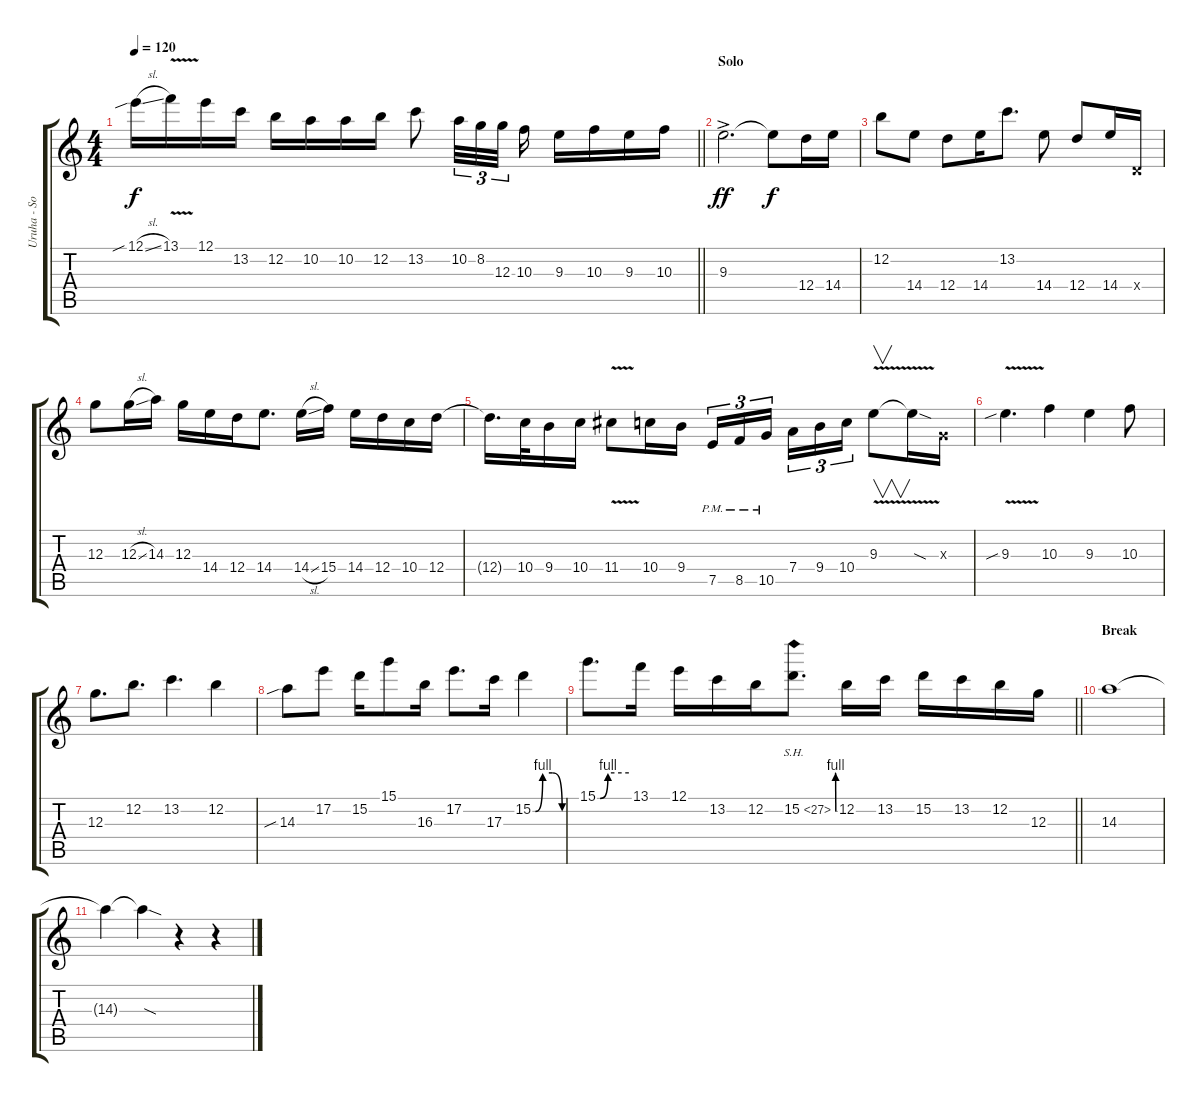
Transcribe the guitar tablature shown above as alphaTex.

\track ("Uruha - Solo Guitar" "Uruha - So") {instrument overdrivenguitar}
\staff {score tabs}
\tuning (E4 B3 G3 D3 A2 E2) {hide}
\ts (4 4)
\tempo 120
\clef g2
\barLineRight lightlight
\ks c
12.1{sib sl}.16{dy f} 13.1{v}.16 12.1.16 13.2.16 12.2.16 10.2.16 10.2.16 12.2.16 13.2.8 10.2.32{tu (3 2)} 8.2.32{tu (3 2)} 12.3.32{tu (3 2) beam splitsecondary} 10.3.16 9.3.16 10.3.16 9.3.16 10.3.16 |
\section ("" "Solo")
9.3{ac}.2{d dy ff volume 14} 9.3{t}.8{dy f} 12.4.16 14.4.16 |
12.2.8 14.4.8 12.4.8 14.4.16 13.2.8{d} 14.4.8 12.4.8 14.4.16 0.4{x}.16 |
12.3.8 12.3{sl}.16 14.3.16 12.3.16 14.4.16 12.4.16 14.4.8{d} 14.4{sl}.16 15.4.16 14.4.16 12.4.16 10.4.16 12.4.16 |
12.4{t}.16{d} 10.4.32 9.4.16 10.4.16 11.4{v}.8 10.4.16 9.4.16 7.5{pm}.16{tu (3 2)} 8.5{pm}.16{tu (3 2)} 10.5{pm}.16{tu (3 2) beam splitsecondary} 7.4.16{tu (3 2)} 9.4.16{tu (3 2)} 10.4.16{tu (3 2)} 9.3{v}.8{v} 9.3{sod t}.16 0.3{x}.16 |
9.3{v sib}.4{d} 10.3.4 9.3.4 10.3.8 |
12.3.8{d} 12.2.8{d} 13.2.4{d} 12.2.4 |
14.3{sib}.8 17.2.8 15.2.16 15.1.8 16.3.16 17.2.8{d} 17.3.16 15.2{be (custom 0 0 5 0 20 4 40 4 60 0)}.4 |
\barLineRight lightlight
15.1{be (custom 0 0 5 0 20 4 60 4)}.8{d} 13.1.16 12.1.16 13.2.16 12.2.16 15.2{be (custom 0 0 5 0 20 4 60 4) sh 12}.8{d} 12.2.16 13.2.16 15.2.16 13.2.16 12.2.16 12.3.16 |
\section ("" "Break")
14.3.1 |
14.3{t}.4 14.3{sod t}.4 r.4 r.4
